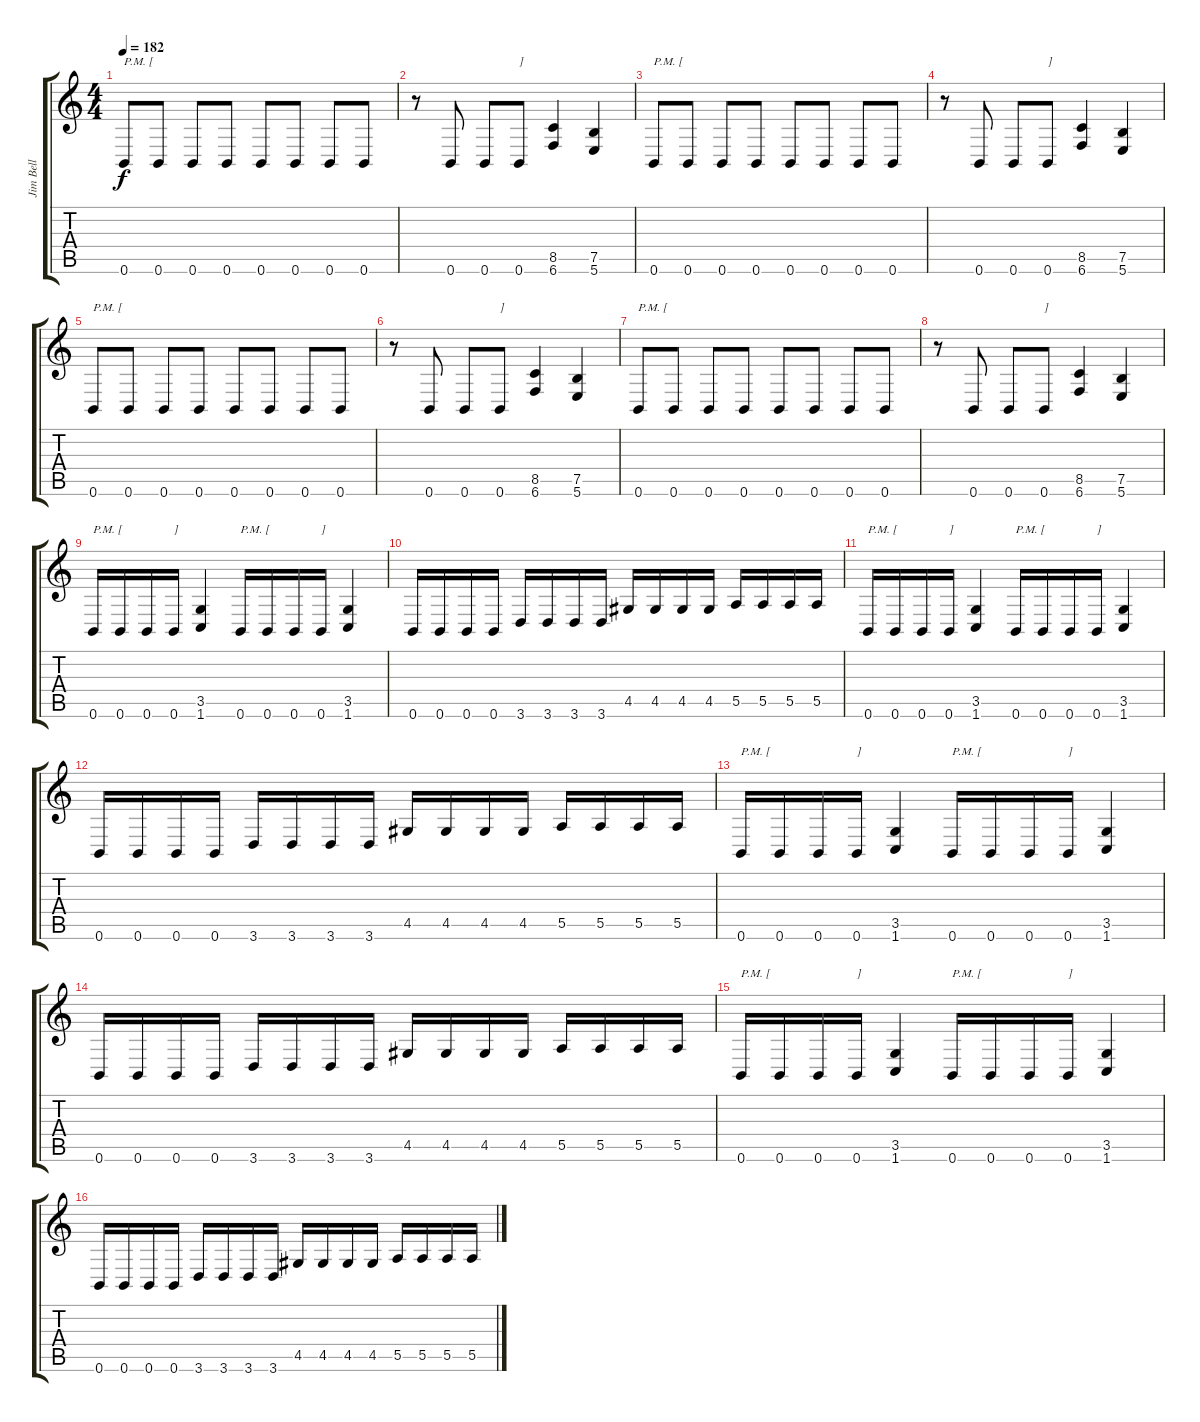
\track ("Jim Bell" "Jim Bell") {instrument overdrivenguitar}
\staff {score tabs}
\tuning (B3 Gb3 D3 A2 E2 B1) {hide}
\ts (4 4)
\tempo 182
\clef g2
\ks c
0.6.8{txt "P.M. [" dy f} 0.6.8 0.6.8 0.6.8 0.6.8 0.6.8 0.6.8 0.6.8 |
r.8 0.6.8 0.6.8 0.6.8{txt "]"} (8.5 6.6).4 (7.5 5.6).4 |
0.6.8{txt "P.M. ["} 0.6.8 0.6.8 0.6.8 0.6.8 0.6.8 0.6.8 0.6.8 |
r.8 0.6.8 0.6.8 0.6.8{txt "]"} (8.5 6.6).4 (7.5 5.6).4 |
0.6.8{txt "P.M. ["} 0.6.8 0.6.8 0.6.8 0.6.8 0.6.8 0.6.8 0.6.8 |
r.8 0.6.8 0.6.8 0.6.8{txt "]"} (8.5 6.6).4 (7.5 5.6).4 |
0.6.8{txt "P.M. ["} 0.6.8 0.6.8 0.6.8 0.6.8 0.6.8 0.6.8 0.6.8 |
r.8 0.6.8 0.6.8 0.6.8{txt "]"} (8.5 6.6).4 (7.5 5.6).4 |
0.6.16{txt "P.M. ["} 0.6.16 0.6.16 0.6.16{txt "]"} (3.5 1.6).4 0.6.16{txt "P.M. ["} 0.6.16 0.6.16 0.6.16{txt "]"} (3.5 1.6).4 |
0.6.16 0.6.16 0.6.16 0.6.16 3.6.16 3.6.16 3.6.16 3.6.16 4.5.16 4.5.16 4.5.16 4.5.16 5.5.16 5.5.16 5.5.16 5.5.16 |
0.6.16{txt "P.M. ["} 0.6.16 0.6.16 0.6.16{txt "]"} (3.5 1.6).4 0.6.16{txt "P.M. ["} 0.6.16 0.6.16 0.6.16{txt "]"} (3.5 1.6).4 |
0.6.16 0.6.16 0.6.16 0.6.16 3.6.16 3.6.16 3.6.16 3.6.16 4.5.16 4.5.16 4.5.16 4.5.16 5.5.16 5.5.16 5.5.16 5.5.16 |
0.6.16{txt "P.M. ["} 0.6.16 0.6.16 0.6.16{txt "]"} (3.5 1.6).4 0.6.16{txt "P.M. ["} 0.6.16 0.6.16 0.6.16{txt "]"} (3.5 1.6).4 |
0.6.16 0.6.16 0.6.16 0.6.16 3.6.16 3.6.16 3.6.16 3.6.16 4.5.16 4.5.16 4.5.16 4.5.16 5.5.16 5.5.16 5.5.16 5.5.16 |
0.6.16{txt "P.M. ["} 0.6.16 0.6.16 0.6.16{txt "]"} (3.5 1.6).4 0.6.16{txt "P.M. ["} 0.6.16 0.6.16 0.6.16{txt "]"} (3.5 1.6).4 |
0.6.16 0.6.16 0.6.16 0.6.16 3.6.16 3.6.16 3.6.16 3.6.16 4.5.16 4.5.16 4.5.16 4.5.16 5.5.16 5.5.16 5.5.16 5.5.16
